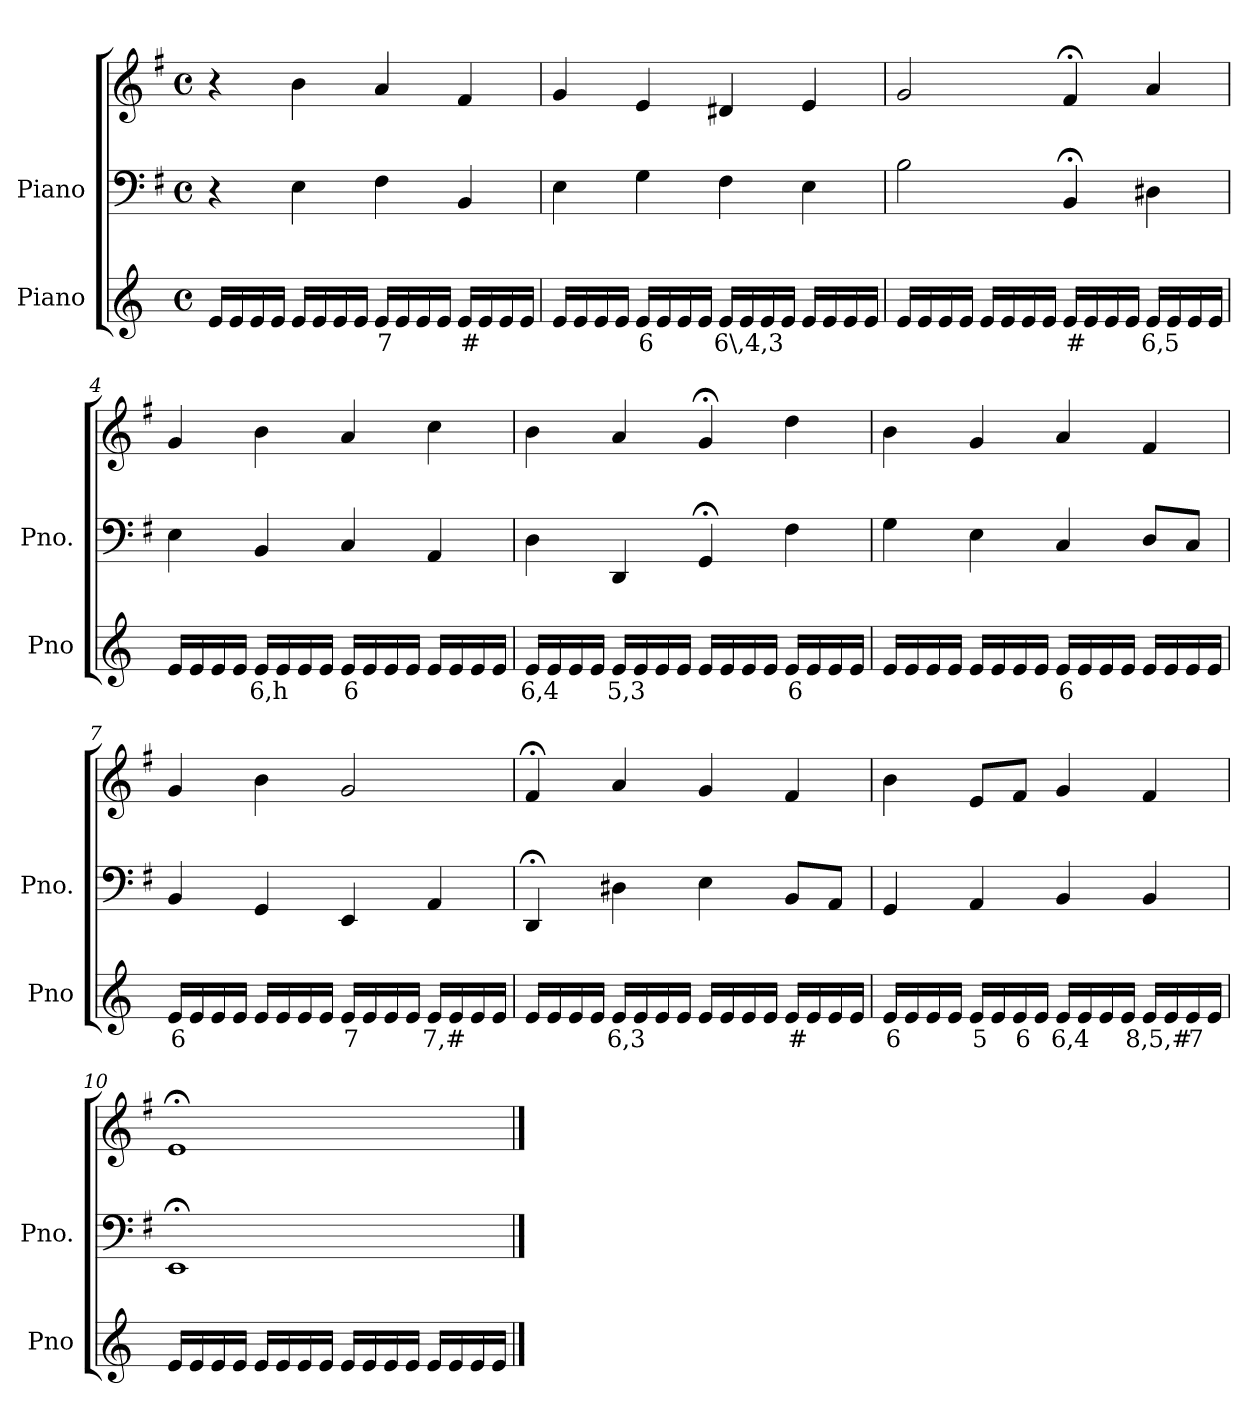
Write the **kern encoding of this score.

**kern	**text	**kern	**kern
*part2	*part2	*part1	*part1
*staff3	*staff3	*staff2	*staff1
*I"Piano	*	*I"Piano	*
*I'Pno	*	*I'Pno.	*
*clefG2	*	*clefF4	*clefG2
*k[]	*	*k[f#]	*k[f#]
*M4/4	*	*M4/4	*M4/4
*met(c)	*	*met(c)	*met(c)
=1	=1	=1	=1
16e/LL	.	4r	4r
16e/	.	.	.
16e/	.	.	.
16e/JJ	.	.	.
16e/LL	.	4E\	4b\
16e/	.	.	.
16e/	.	.	.
16e/JJ	.	.	.
!	!LO:LY:b	!	!
16e/LL	7	4F#\	4a/
16e/	.	.	.
16e/	.	.	.
16e/JJ	.	.	.
!	!LO:LY:b	!	!
16e/LL	#	4BB/	4f#/
16e/	.	.	.
16e/	.	.	.
16e/JJ	.	.	.
=2	=2	=2	=2
16e/LL	.	4E\	4g/
16e/	.	.	.
16e/	.	.	.
16e/JJ	.	.	.
!	!LO:LY:b	!	!
16e/LL	6	4G\	4e/
16e/	.	.	.
16e/	.	.	.
16e/JJ	.	.	.
!	!LO:LY:b	!	!
16e/LL	6\,4,3	4F#\	4d#X/
16e/	.	.	.
16e/	.	.	.
16e/JJ	.	.	.
16e/LL	.	4E\	4e/
16e/	.	.	.
16e/	.	.	.
16e/JJ	.	.	.
=3	=3	=3	=3
16e/LL	.	2B\	2g/
16e/	.	.	.
16e/	.	.	.
16e/JJ	.	.	.
16e/LL	.	.	.
16e/	.	.	.
16e/	.	.	.
16e/JJ	.	.	.
!	!LO:LY:b	!	!
16e/LL	#	4BB;</	4f#;</
16e/	.	.	.
16e/	.	.	.
16e/JJ	.	.	.
!	!LO:LY:b	!	!
16e/LL	6,5	4D#X\	4a/
16e/	.	.	.
16e/	.	.	.
16e/JJ	.	.	.
=4	=4	=4	=4
16e/LL	.	4E\	4g/
16e/	.	.	.
16e/	.	.	.
16e/JJ	.	.	.
!	!LO:LY:b	!	!
16e/LL	6,h	4BB/	4b\
16e/	.	.	.
16e/	.	.	.
16e/JJ	.	.	.
!	!LO:LY:b	!	!
16e/LL	6	4C/	4a/
16e/	.	.	.
16e/	.	.	.
16e/JJ	.	.	.
16e/LL	.	4AA/	4cc\
16e/	.	.	.
16e/	.	.	.
16e/JJ	.	.	.
=5	=5	=5	=5
!	!LO:LY:b	!	!
16e/LL	6,4	4D\	4b\
16e/	.	.	.
16e/	.	.	.
16e/JJ	.	.	.
!	!LO:LY:b	!	!
16e/LL	5,3	4DD/	4a/
16e/	.	.	.
16e/	.	.	.
16e/JJ	.	.	.
16e/LL	.	4GG;</	4g;</
16e/	.	.	.
16e/	.	.	.
16e/JJ	.	.	.
!	!LO:LY:b	!	!
16e/LL	6	4F#\	4dd\
16e/	.	.	.
16e/	.	.	.
16e/JJ	.	.	.
=6	=6	=6	=6
16e/LL	.	4G\	4b\
16e/	.	.	.
16e/	.	.	.
16e/JJ	.	.	.
16e/LL	.	4E\	4g/
16e/	.	.	.
16e/	.	.	.
16e/JJ	.	.	.
!	!LO:LY:b	!	!
16e/LL	6	4C/	4a/
16e/	.	.	.
16e/	.	.	.
16e/JJ	.	.	.
16e/LL	.	8D/L	4f#/
16e/	.	.	.
16e/	.	8C/J	.
16e/JJ	.	.	.
=7	=7	=7	=7
!	!LO:LY:b	!	!
16e/LL	6	4BB/	4g/
16e/	.	.	.
16e/	.	.	.
16e/JJ	.	.	.
16e/LL	.	4GG/	4b\
16e/	.	.	.
16e/	.	.	.
16e/JJ	.	.	.
!	!LO:LY:b	!	!
16e/LL	7	4EE/	2g/
16e/	.	.	.
16e/	.	.	.
16e/JJ	.	.	.
!	!LO:LY:b	!	!
16e/LL	7,#	4AA/	.
16e/	.	.	.
16e/	.	.	.
16e/JJ	.	.	.
=8	=8	=8	=8
16e/LL	.	4DD;</	4f#;</
16e/	.	.	.
16e/	.	.	.
16e/JJ	.	.	.
!	!LO:LY:b	!	!
16e/LL	6,3	4D#X\	4a/
16e/	.	.	.
16e/	.	.	.
16e/JJ	.	.	.
16e/LL	.	4E\	4g/
16e/	.	.	.
16e/	.	.	.
16e/JJ	.	.	.
!	!LO:LY:b	!	!
16e/LL	#	8BB/L	4f#/
16e/	.	.	.
16e/	.	8AA/J	.
16e/JJ	.	.	.
=9	=9	=9	=9
!	!LO:LY:b	!	!
16e/LL	6	4GG/	4b\
16e/	.	.	.
16e/	.	.	.
16e/JJ	.	.	.
!	!LO:LY:b	!	!
16e/LL	5	4AA/	8e/L
16e/	.	.	.
!	!LO:LY:b	!	!
16e/	6	.	8f#/J
16e/JJ	.	.	.
!	!LO:LY:b	!	!
16e/LL	6,4	4BB/	4g/
16e/	.	.	.
16e/	.	.	.
16e/JJ	.	.	.
!	!LO:LY:b	!	!
16e/LL	8,5,#	4BB/	4f#/
16e/	.	.	.
!	!LO:LY:b	!	!
16e/	7	.	.
16e/JJ	.	.	.
=10	=10	=10	=10
16e/LL	.	1EE;<	1e;<
16e/	.	.	.
16e/	.	.	.
16e/JJ	.	.	.
16e/LL	.	.	.
16e/	.	.	.
16e/	.	.	.
16e/JJ	.	.	.
16e/LL	.	.	.
16e/	.	.	.
16e/	.	.	.
16e/JJ	.	.	.
16e/LL	.	.	.
16e/	.	.	.
16e/	.	.	.
16e/JJ	.	.	.
==	==	==	==
*-	*-	*-	*-
